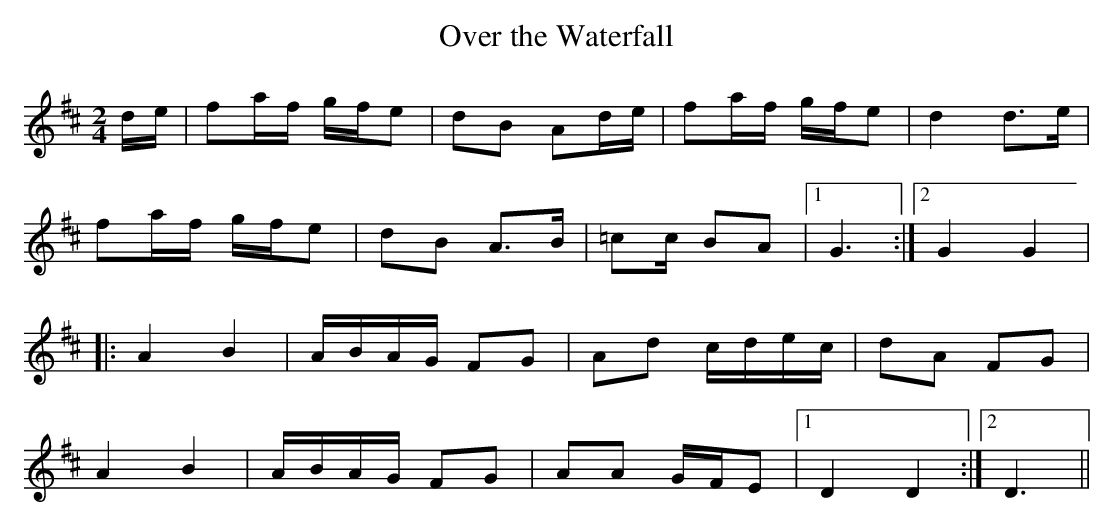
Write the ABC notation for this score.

X:1
T:Over the Waterfall
M:2/4
K:D
L:1/16
de|f2af gfe2|d2B2 A2de|f2af gfe2|d4 d3e|
f2af gfe2|d2B2 A3B|=c2c B2A2|1 G6 :|2 G4 G4 |
|:A4 B4|ABAG F2G2|A2d2 cdec|d2A2 F2G2|
A4 B4|ABAG F2G2|A2A2 GFE2|1 D4 D4 :|2 D6 ||
